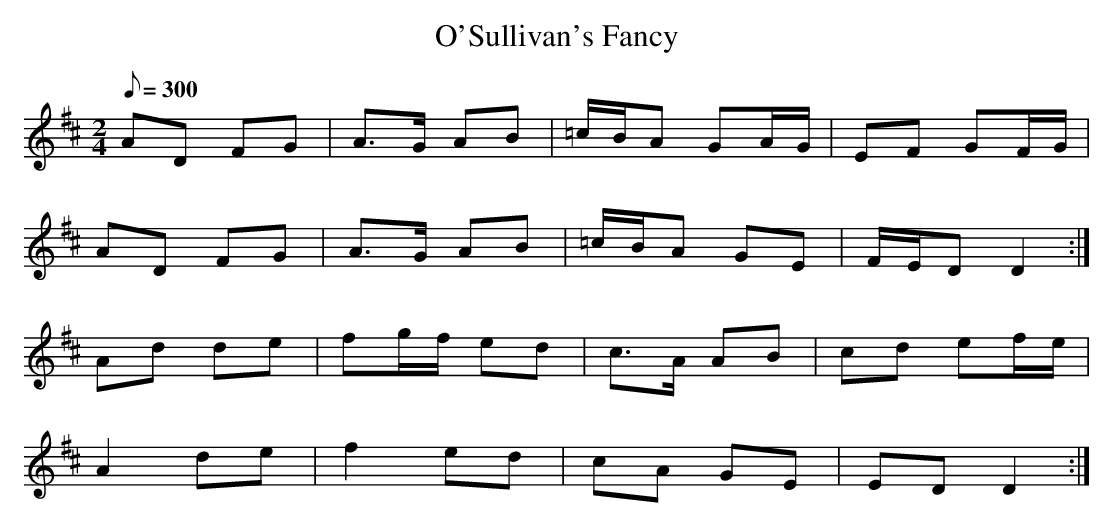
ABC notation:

X:1
T: O'Sullivan's Fancy
L: 1/8
M: 2/4
Q: 300
K: D
AD FG|A>G AB|=c/B/A GA/G/|EF GF/G/|
AD FG|A>G AB|=c/B/A GE|F/E/D D2 :|
Ad de|fg/f/ ed|c>A AB|cd ef/e/|
A2 de|f2 ed|cA GE|ED D2 :|
